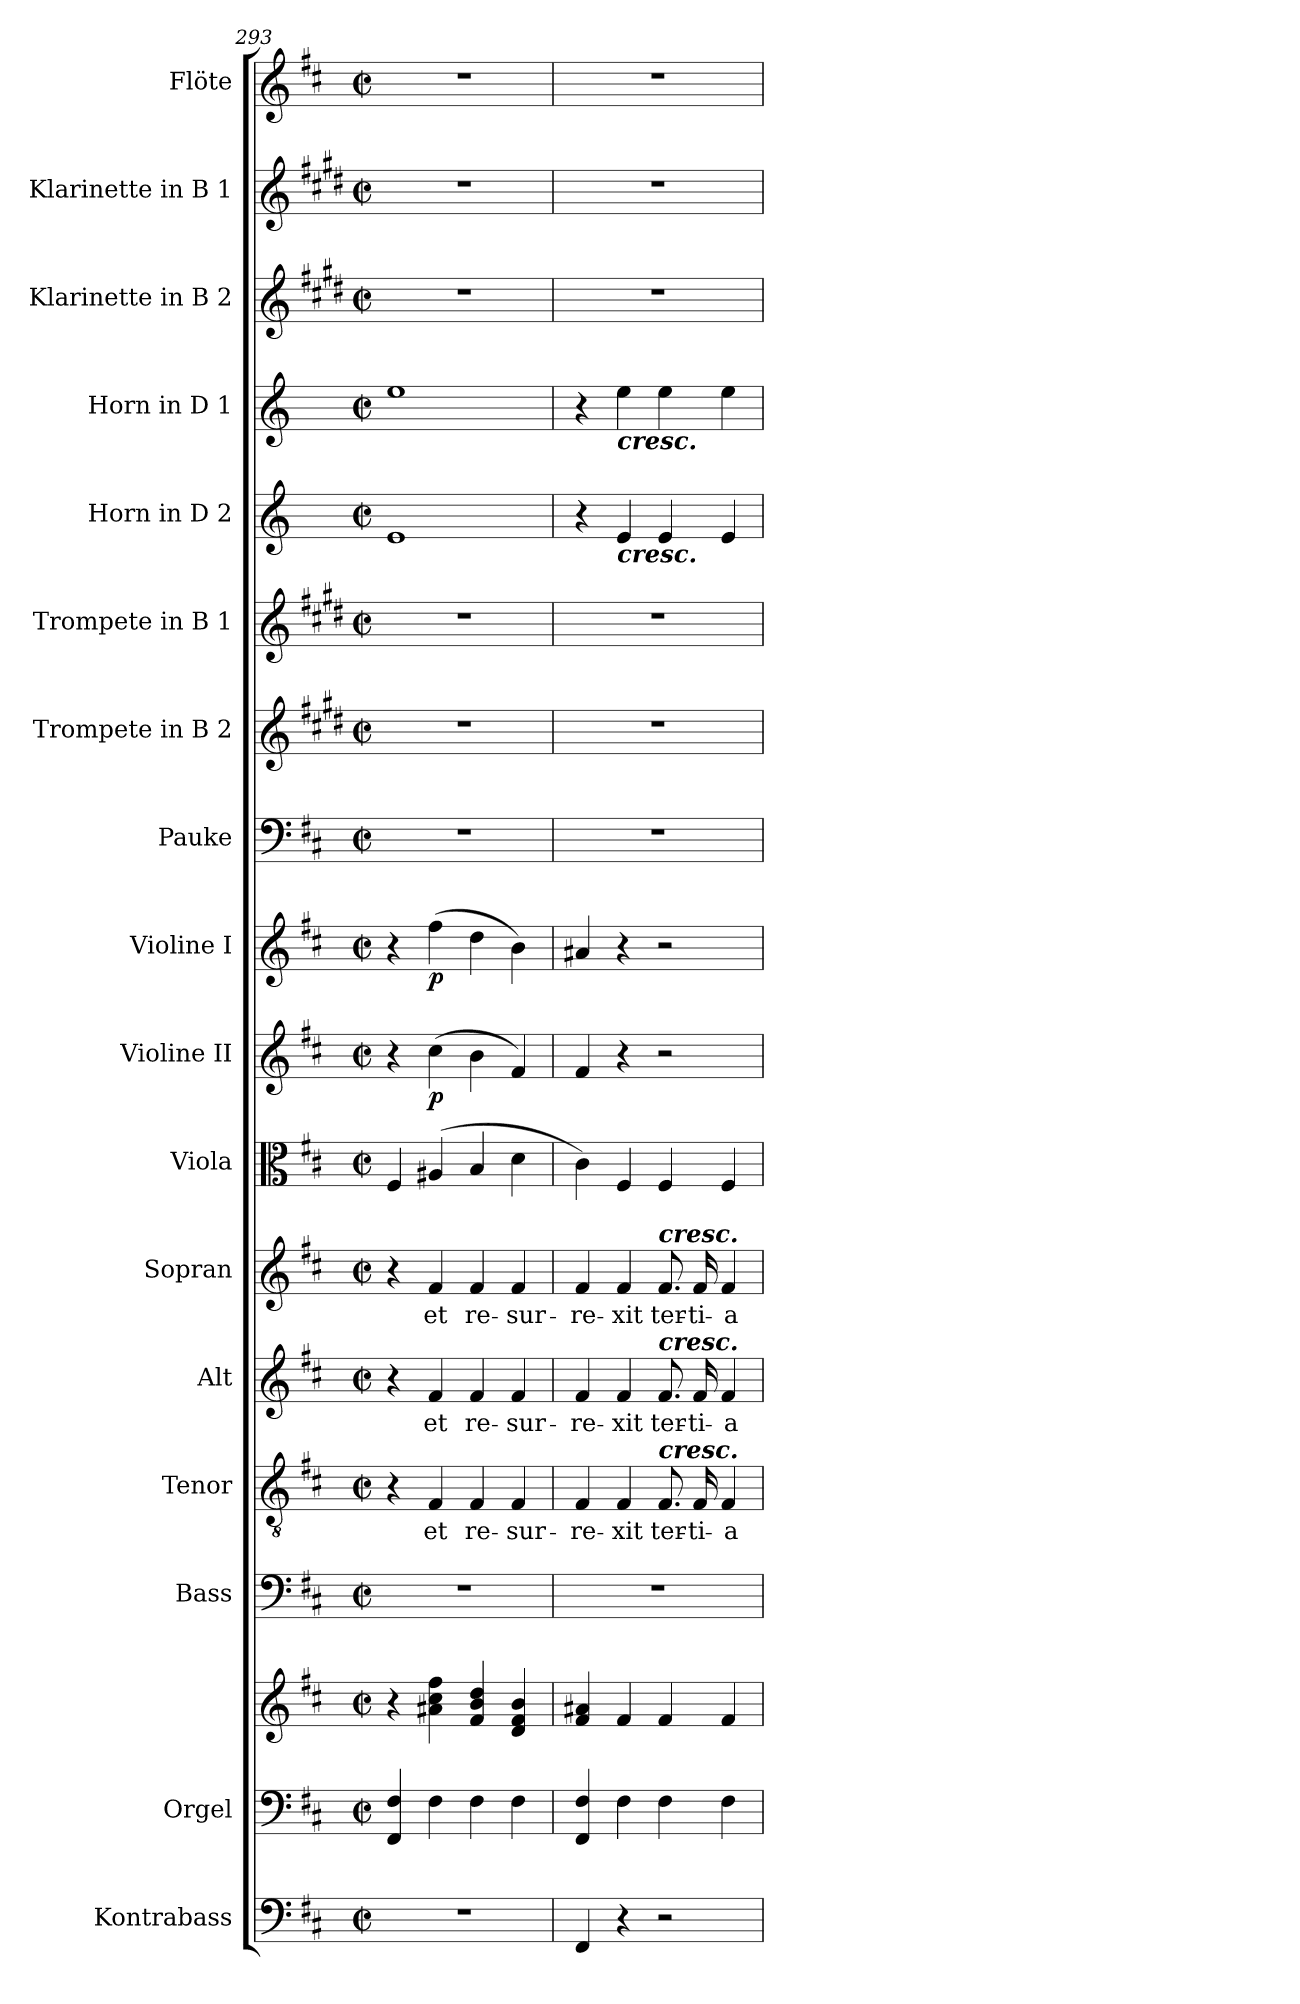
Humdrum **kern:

**kern	**kern	**kern	**kern	**kern	**text	**kern	**text	**kern	**text	**kern	**kern	**dynam	**kern	**dynam	**kern	**kern	**kern	**kern	**kern	**kern	**kern	**kern
*part17	*part16	*part16	*part15	*part14	*part14	*part13	*part13	*part12	*part12	*part11	*part10	*part10	*part9	*part9	*part8	*part7	*part6	*part5	*part4	*part3	*part2	*part1
*staff18	*staff17	*staff16	*staff15	*staff14	*staff14	*staff13	*staff13	*staff12	*staff12	*staff11	*staff10	*staff10	*staff9	*staff9	*staff8	*staff7	*staff6	*staff5	*staff4	*staff3	*staff2	*staff1
*I"Kontrabass	*I"Orgel	*	*I"Bass	*I"Tenor	*	*I"Alt	*	*I"Sopran	*	*I"Viola	*I"Violine II	*	*I"Violine I	*	*I"Pauke	*I"Trompete in B 2	*I"Trompete in B 1	*I"Horn in D 2	*I"Horn in D 1	*I"Klarinette in B 2	*I"Klarinette in B 1	*I"Flöte
*I'Kb.	*I'Org.	*	*I'B	*I'T	*	*I'A	*	*I'S	*	*I'Vla.	*I'Vl. II	*	*I'Vl. I	*	*I'Pk.	*I'Trp. 2	*I'Trp. 1	*I'Hrn. 2	*I'Hrn. 1	*I'Kl. 2	*I'Kl. 1	*I'Fl.
*clefF4	*clefF4	*clefG2	*clefF4	*clefGv2	*	*clefG2	*	*clefG2	*	*clefC3	*clefG2	*	*clefG2	*	*clefF4	*clefG2	*clefG2	*clefG2	*clefG2	*clefG2	*clefG2	*clefG2
*ITrd7c12	*	*	*	*	*	*	*	*	*	*	*	*	*	*	*	*ITrd1c2	*ITrd1c2	*ITrd-1c-2	*ITrd-1c-2	*ITrd1c2	*ITrd1c2	*
*k[f#c#]	*k[f#c#]	*k[f#c#]	*k[f#c#]	*k[f#c#]	*	*k[f#c#]	*	*k[f#c#]	*	*k[f#c#]	*k[f#c#]	*	*k[f#c#]	*	*k[f#c#]	*k[f#c#]	*k[f#c#]	*k[f#c#]	*k[f#c#]	*k[f#c#]	*k[f#c#]	*k[f#c#]
*D:	*D:	*D:	*D:	*D:	*	*D:	*	*D:	*	*D:	*D:	*	*D:	*	*D:	*D:	*D:	*D:	*D:	*D:	*D:	*D:
*M2/2	*M2/2	*M2/2	*M2/2	*M2/2	*	*M2/2	*	*M2/2	*	*M2/2	*M2/2	*	*M2/2	*	*M2/2	*M2/2	*M2/2	*M2/2	*M2/2	*M2/2	*M2/2	*M2/2
*met(c|)	*met(c|)	*met(c|)	*met(c|)	*met(c|)	*	*met(c|)	*	*met(c|)	*	*met(c|)	*met(c|)	*	*met(c|)	*	*met(c|)	*met(c|)	*met(c|)	*met(c|)	*met(c|)	*met(c|)	*met(c|)	*met(c|)
=293	=293	=293	=293	=293	=293	=293	=293	=293	=293	=293	=293	=293	=293	=293	=293	=293	=293	=293	=293	=293	=293	=293
1r	4FF#/ 4F#/	4r	1r	4r	.	4r	.	4r	.	4F#/	4r	.	4r	.	1r	1r	1r	1f#	1ff#	1r	1r	1r
!	!	!	!	!	!LO:LY:b	!	!LO:LY:b	!	!LO:LY:b	!	!	!LO:DY:b	!	!LO:DY:b	!	!	!	!	!	!	!	!
.	4F#\	4a#X\ 4cc#\ 4ff#\	.	4F#/	et	4f#/	et	4f#/	et	(<4A#X/	(>4cc#\	p	(>4ff#\	p	.	.	.	.	.	.	.	.
!	!	!	!	!	!LO:LY:b	!	!LO:LY:b	!	!LO:LY:b	!	!	!	!	!	!	!	!	!	!	!	!	!
.	4F#\	4f#/ 4b/ 4dd/	.	4F#/	re-	4f#/	re-	4f#/	re-	4B/	4b\	.	4dd\	.	.	.	.	.	.	.	.	.
!	!	!	!	!	!LO:LY:b	!	!LO:LY:b	!	!LO:LY:b	!	!	!	!	!	!	!	!	!	!	!	!	!
.	4F#\	4d/ 4f#/ 4b/	.	4F#/	-sur-	4f#/	-sur-	4f#/	-sur-	4d\	4f#/)	.	4b\)	.	.	.	.	.	.	.	.	.
=294	=294	=294	=294	=294	=294	=294	=294	=294	=294	=294	=294	=294	=294	=294	=294	=294	=294	=294	=294	=294	=294	=294
!	!	!	!	!	!LO:LY:b	!	!LO:LY:b	!	!LO:LY:b	!	!	!	!	!	!	!	!	!	!	!	!	!
4FFF#/	4FF#/ 4F#/	4f#/ 4a#X/	1r	4F#/	-re-	4f#/	-re-	4f#/	-re-	4c#\)	4f#/	.	4a#X/	.	1r	1r	1r	4r	4r	1r	1r	1r
!	!	!	!	!	!	!	!	!	!	!	!	!	!	!	!	!	!	!	!LO:TX:b:Bi:t=cresc.	!	!	!
!	!	!	!	!	!	!	!	!	!	!	!	!	!	!	!	!	!	!LO:TX:b:Bi:t=cresc.	!	!	!	!
!	!	!	!	!	!LO:LY:b	!	!LO:LY:b	!	!LO:LY:b	!	!	!	!	!	!	!	!	!	!	!	!	!
4r	4F#\	4f#/	.	4F#/	-xit	4f#/	-xit	4f#/	-xit	4F#/	4r	.	4r	.	.	.	.	4f#/	4ff#\	.	.	.
!	!	!	!	!	!	!	!	!LO:TX:a:Bi:t=cresc.	!	!	!	!	!	!	!	!	!	!	!	!	!	!
!	!	!	!	!	!	!LO:TX:a:Bi:t=cresc.	!	!	!	!	!	!	!	!	!	!	!	!	!	!	!	!
!	!	!	!	!LO:TX:a:Bi:t=cresc.	!	!	!	!	!	!	!	!	!	!	!	!	!	!	!	!	!	!
!	!	!	!	!	!LO:LY:b	!	!LO:LY:b	!	!LO:LY:b	!	!	!	!	!	!	!	!	!	!	!	!	!
2r	4F#\	4f#/	.	8.F#/	ter-	8.f#/	ter-	8.f#/	ter-	4F#/	2r	.	2r	.	.	.	.	4f#/	4ff#\	.	.	.
!	!	!	!	!	!LO:LY:b	!	!LO:LY:b	!	!LO:LY:b	!	!	!	!	!	!	!	!	!	!	!	!	!
.	.	.	.	16F#/	-ti-	16f#/	-ti-	16f#/	-ti-	.	.	.	.	.	.	.	.	.	.	.	.	.
!	!	!	!	!	!LO:LY:b	!	!LO:LY:b	!	!LO:LY:b	!	!	!	!	!	!	!	!	!	!	!	!	!
.	4F#\	4f#/	.	4F#/	-a	4f#/	-a	4f#/	-a	4F#/	.	.	.	.	.	.	.	4f#/	4ff#\	.	.	.
=	=	=	=	=	=	=	=	=	=	=	=	=	=	=	=	=	=	=	=	=	=	=
*-	*-	*-	*-	*-	*-	*-	*-	*-	*-	*-	*-	*-	*-	*-	*-	*-	*-	*-	*-	*-	*-	*-
